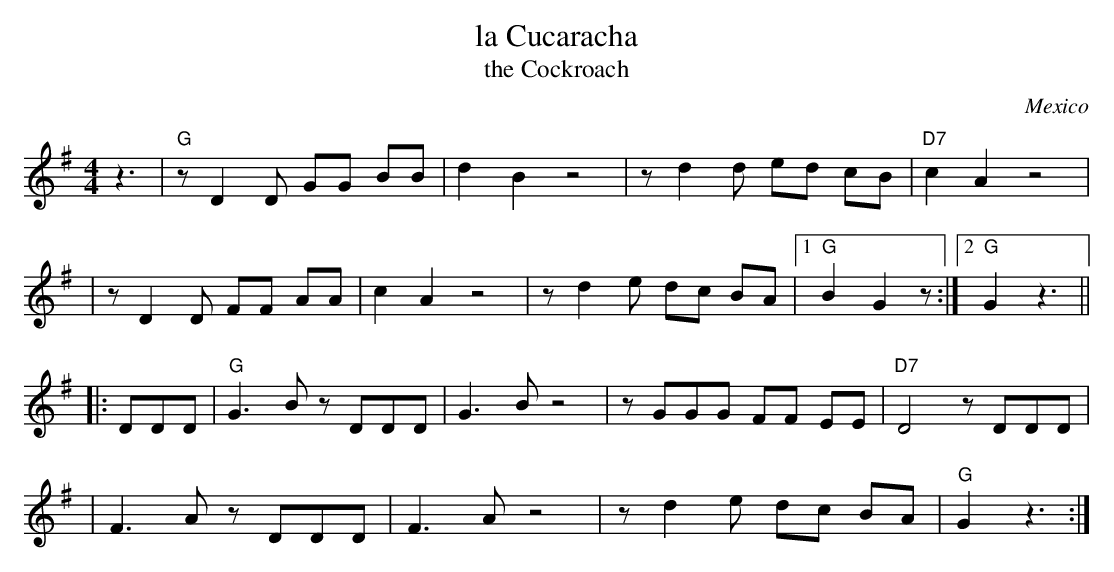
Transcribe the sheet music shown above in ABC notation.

X:1
T: la Cucaracha
T: the Cockroach
O: Mexico
M: 4/4
L: 1/8
K: G
z3 \
| "G"zD2 D GG BB | d2 B2 z4 | zd2 d ed cB | "D7"c2 A2 z4 |
|    zD2 D FF AA | c2 A2 z4 | zd2 e dc BA |1 "G"B2 G2 z :|2 "G"G2 z3 ||
|: DDD \
| "G"G3 B zDDD | G3 B z4 | zGGG FF EE | "D7"D4 zDDD |
|    F3 A zDDD | F3 A z4 | zd2 e dc BA | "G"G2 z3 :|
